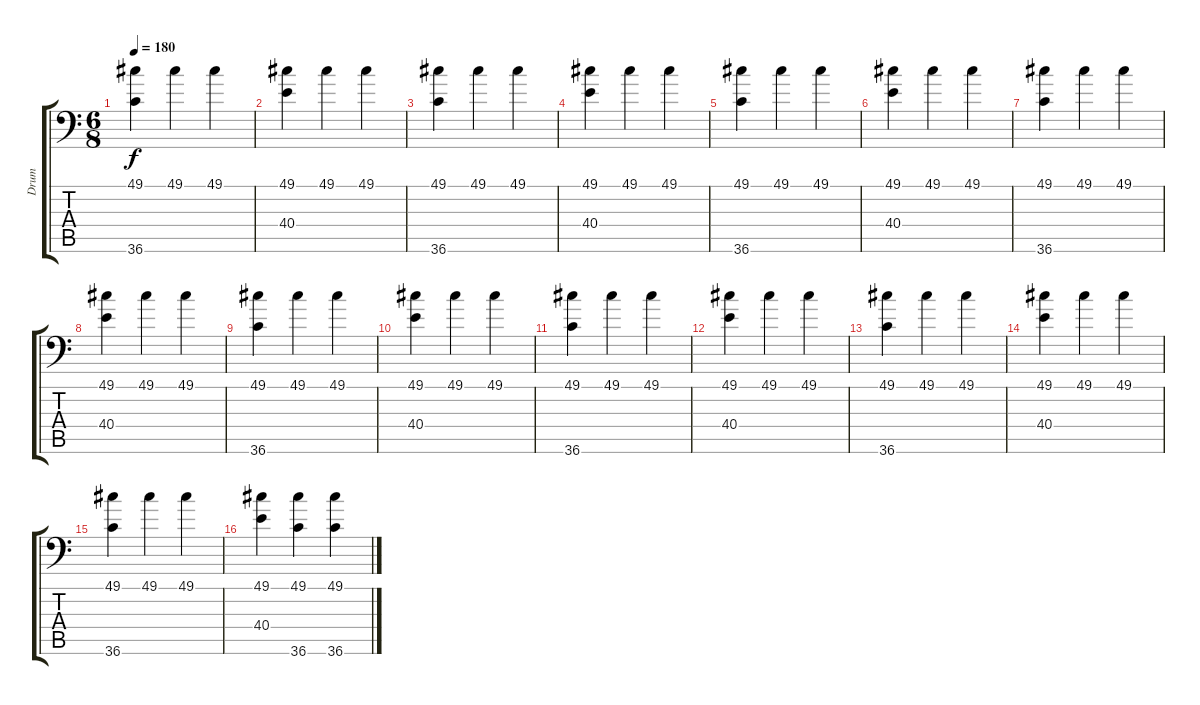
\track ("Drum" "Drum") {instrument acousticgrandpiano}
\staff {score tabs}
\tuning (C-1 C-1 C-1 C-1 C-1 C-1) {hide}
\ts (6 8)
\tempo 180
\clef f4
\ks c
(49.1 36.6).4{dy f} 49.1.4 49.1.4 |
(49.1 40.4).4 49.1.4 49.1.4 |
(49.1 36.6).4 49.1.4 49.1.4 |
(49.1 40.4).4 49.1.4 49.1.4 |
(49.1 36.6).4 49.1.4 49.1.4 |
(49.1 40.4).4 49.1.4 49.1.4 |
(49.1 36.6).4 49.1.4 49.1.4 |
(49.1 40.4).4 49.1.4 49.1.4 |
(49.1 36.6).4 49.1.4 49.1.4 |
(49.1 40.4).4 49.1.4 49.1.4 |
(49.1 36.6).4 49.1.4 49.1.4 |
(49.1 40.4).4 49.1.4 49.1.4 |
(49.1 36.6).4 49.1.4 49.1.4 |
(49.1 40.4).4 49.1.4 49.1.4 |
(49.1 36.6).4 49.1.4 49.1.4 |
(49.1 40.4).4 (49.1 36.6).4 (49.1 36.6).4
